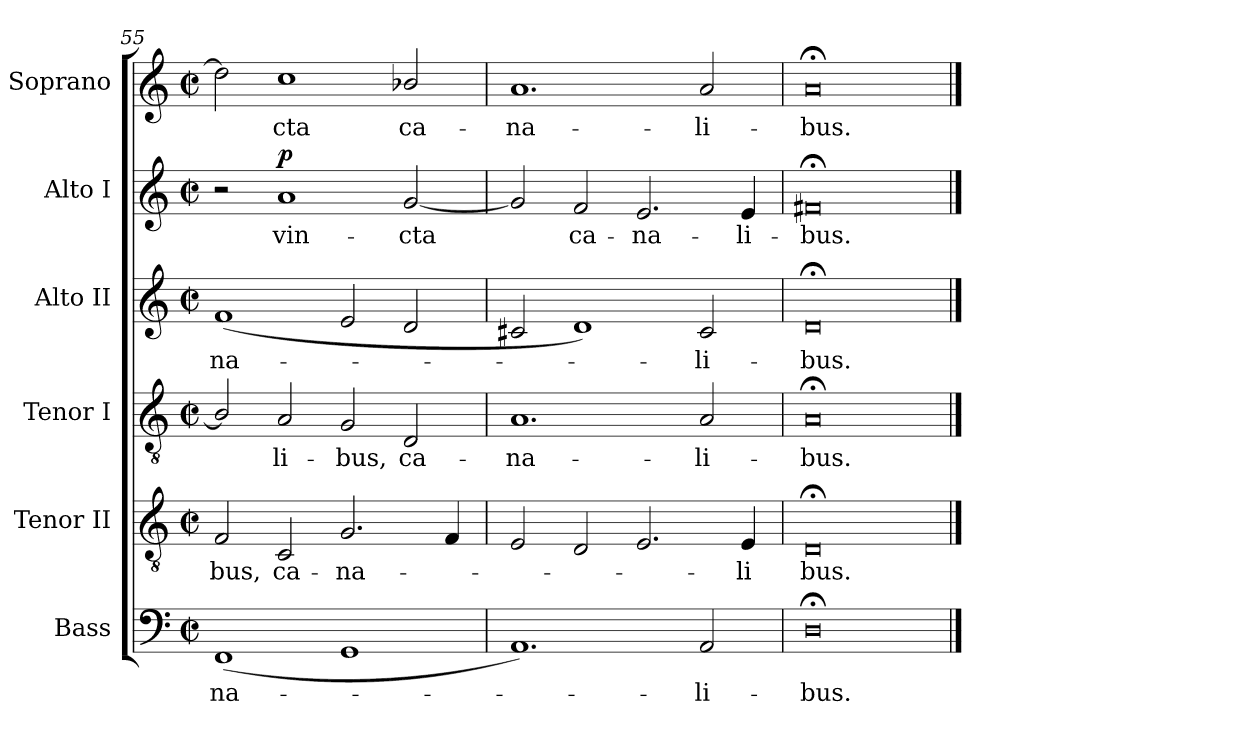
**kern	**text	**kern	**text	**kern	**text	**kern	**text	**kern	**text	**dynam	**kern	**text
*part6	*part6	*part5	*part5	*part4	*part4	*part3	*part3	*part2	*part2	*part2	*part1	*part1
*staff6	*staff6	*staff5	*staff5	*staff4	*staff4	*staff3	*staff3	*staff2	*staff2	*staff2	*staff1	*staff1
*I"Bass	*	*I"Tenor II	*	*I"Tenor I	*	*I"Alto II	*	*I"Alto I	*	*	*I"Soprano	*
*I'B	*	*I'T II	*	*I'T I	*	*I'A II	*	*I'A I	*	*	*I'S.	*
*clefF4	*	*clefGv2	*	*clefGv2	*	*clefG2	*	*clefG2	*	*	*clefG2	*
*k[]	*	*k[]	*	*k[]	*	*k[]	*	*k[]	*	*	*k[]	*
*C:	*	*C:	*	*C:	*	*C:	*	*C:	*	*	*C:	*
*M4/2	*	*M4/2	*	*M4/2	*	*M4/2	*	*M4/2	*	*	*M4/2	*
*met(c|)	*	*met(c|)	*	*met(c|)	*	*met(c|)	*	*met(c|)	*	*	*met(c|)	*
=55	=55	=55	=55	=55	=55	=55	=55	=55	=55	=55	=55	=55
!	!LO:LY:b	!	!LO:LY:b	!	!	!	!LO:LY:b	!	!	!	!	!
(<1FF	-na-	2F	-bus,	2B-/]	.	(<1f	-na-	2r	.	.	2dd]	.
!	!	!	!LO:LY:b	!	!LO:LY:b	!	!	!	!LO:LY:b	!LO:DY:b	!	!LO:LY:b
.	.	2C	ca-	2A	li-	.	.	1a	vin-	p	1cc	cta
!	!	!	!LO:LY:b	!	!LO:LY:b	!	!	!	!	!	!	!
1GG	.	2.G	-na-	2G	-bus,	2e	.	.	.	.	.	.
!	!	!	!	!	!LO:LY:b	!	!	!	!LO:LY:b	!	!	!LO:LY:b
.	.	.	.	2D	ca-	2d	.	[2g	-cta	.	2b-X/	ca-
.	.	4F	.	.	.	.	.	.	.	.	.	.
=56	=56	=56	=56	=56	=56	=56	=56	=56	=56	=56	=56	=56
!	!	!	!	!	!LO:LY:b	!	!	!	!	!	!	!LO:LY:b
1.AA)	.	2E	.	1.A	-na-	2c#X	.	2g]	.	.	1.a	-na-
!	!	!	!	!	!	!	!	!	!LO:LY:b	!	!	!
.	.	2D	.	.	.	1d)	.	2f	ca-	.	.	.
!	!	!	!	!	!	!	!	!	!LO:LY:b	!	!	!
.	.	2.E	.	.	.	.	.	2.e	-na-	.	.	.
!	!LO:LY:b	!	!	!	!LO:LY:b	!	!LO:LY:b	!	!	!	!	!LO:LY:b
2AA	li-	.	.	2A	-li-	2c#	li-	.	.	.	2a	-li-
!	!	!	!LO:LY:b	!	!	!	!	!	!LO:LY:b	!	!	!
.	.	4E	li	.	.	.	.	4e	-li-	.	.	.
=57	=57	=57	=57	=57	=57	=57	=57	=57	=57	=57	=57	=57
!	!LO:LY:b	!	!LO:LY:b	!	!LO:LY:b	!	!LO:LY:b	!	!LO:LY:b	!	!	!LO:LY:b
0D;<	-bus.	0D;<	bus.	0A;<	-bus.	0d;<	-bus.	0f#X;<	-bus.	.	0a;<	-bus.
==	==	==	==	==	==	==	==	==	==	==	==	==
*-	*-	*-	*-	*-	*-	*-	*-	*-	*-	*-	*-	*-
